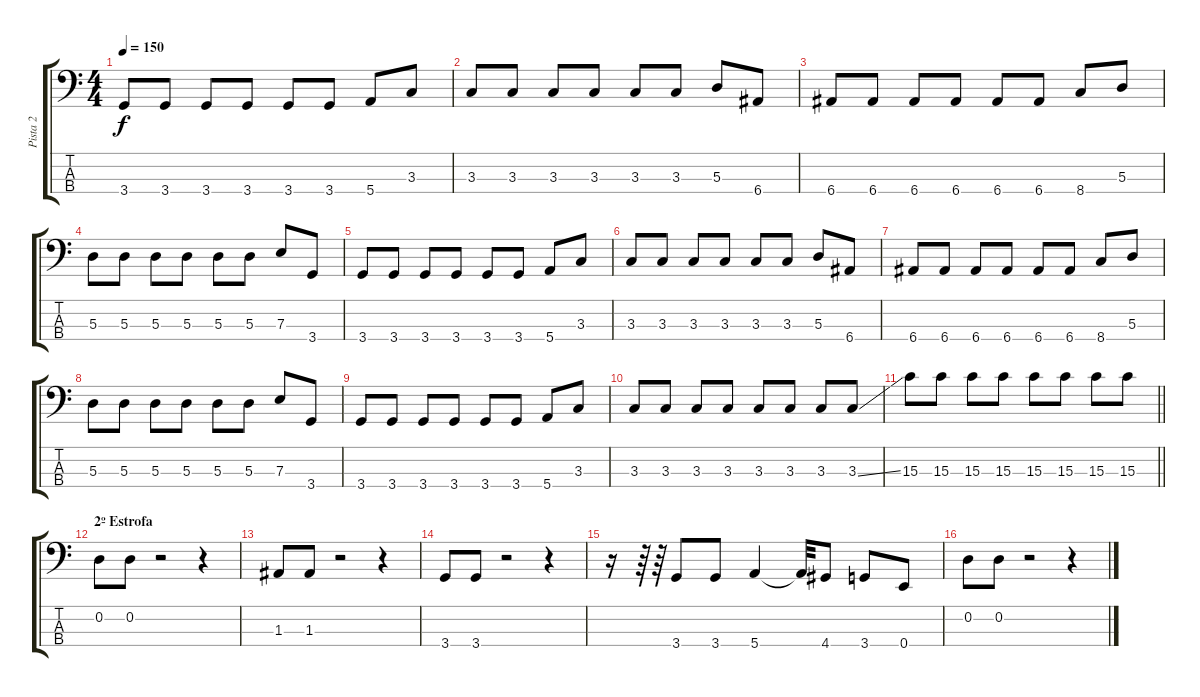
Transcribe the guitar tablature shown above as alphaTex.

\track ("Pista 2" "Pista 2") {instrument electricbassfinger}
\staff {score tabs}
\tuning (G2 D2 A1 E1) {hide}
\ts (4 4)
\tempo 150
\clef f4
\ks c
3.4.8{dy f} 3.4.8 3.4.8 3.4.8 3.4.8 3.4.8 5.4.8 3.3.8 |
3.3.8 3.3.8 3.3.8 3.3.8 3.3.8 3.3.8 5.3.8 6.4.8 |
6.4.8 6.4.8 6.4.8 6.4.8 6.4.8 6.4.8 8.4.8 5.3.8 |
5.3.8 5.3.8 5.3.8 5.3.8 5.3.8 5.3.8 7.3.8 3.4.8 |
3.4.8 3.4.8 3.4.8 3.4.8 3.4.8 3.4.8 5.4.8 3.3.8 |
3.3.8 3.3.8 3.3.8 3.3.8 3.3.8 3.3.8 5.3.8 6.4.8 |
6.4.8 6.4.8 6.4.8 6.4.8 6.4.8 6.4.8 8.4.8 5.3.8 |
5.3.8 5.3.8 5.3.8 5.3.8 5.3.8 5.3.8 7.3.8 3.4.8 |
3.4.8 3.4.8 3.4.8 3.4.8 3.4.8 3.4.8 5.4.8 3.3.8 |
3.3.8 3.3.8 3.3.8 3.3.8 3.3.8 3.3.8 3.3.8 3.3{ss}.8 |
\barLineRight lightlight
15.3.8 15.3.8 15.3.8 15.3.8 15.3.8 15.3.8 15.3.8 15.3.8 |
\section ("" "2º Estrofa")
0.2.8 0.2.8 r.2 r.4 |
1.3.8 1.3.8 r.2 r.4 |
3.4.8 3.4.8 r.2 r.4 |
r.16 r.64 r.64 3.4.8 3.4.8 5.4.4 5.4{t}.32 4.4.8 3.4.8 0.4.8 |
0.2.8 0.2.8 r.2 r.4
